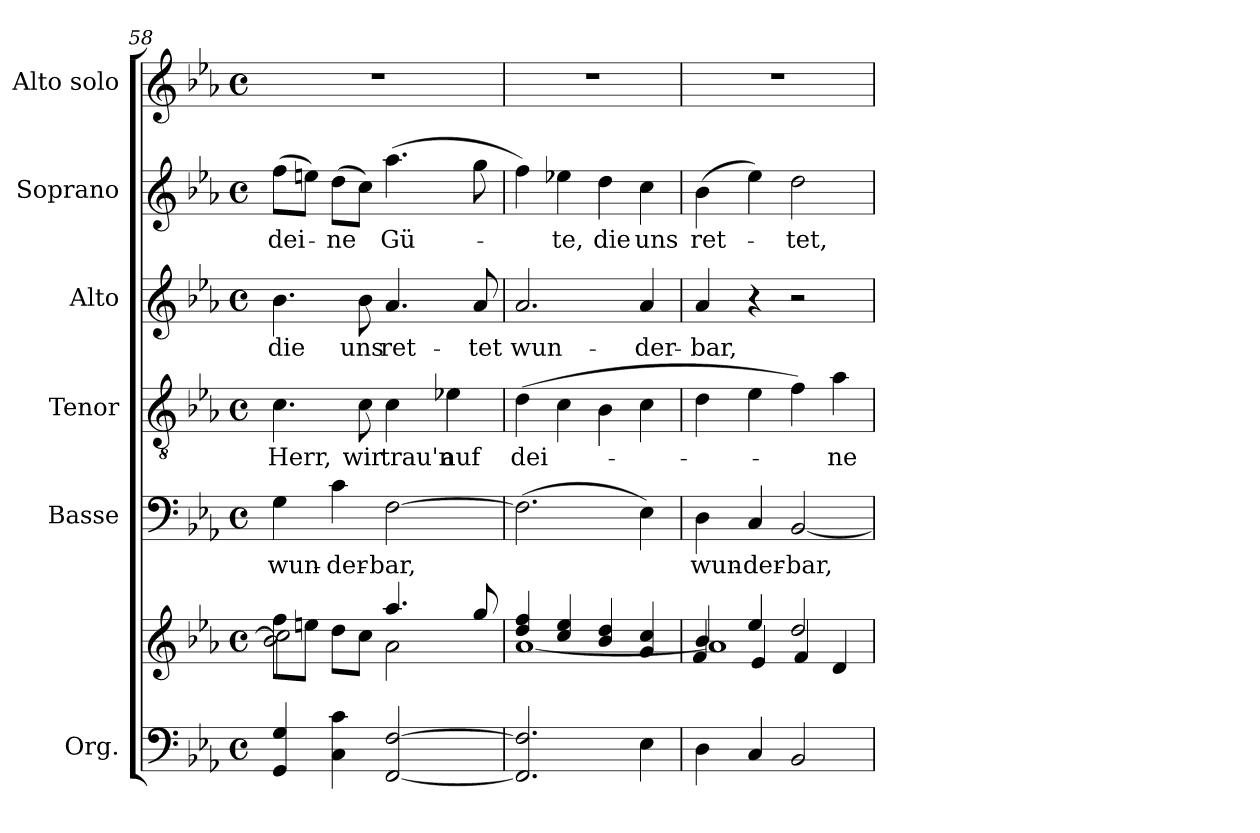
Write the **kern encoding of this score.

**kern	**kern	**kern	**text	**kern	**text	**kern	**text	**kern	**text	**kern
*part6	*part6	*part5	*part5	*part4	*part4	*part3	*part3	*part2	*part2	*part1
*staff7	*staff6	*staff5	*staff5	*staff4	*staff4	*staff3	*staff3	*staff2	*staff2	*staff1
*I"Org.	*	*I"Basse	*	*I"Tenor	*	*I"Alto	*	*I"Soprano	*	*I"Alto solo
*	*	*I'B.	*	*I'T.	*	*I'A.	*	*I'S.	*	*
*clefF4	*clefG2	*clefF4	*	*clefGv2	*	*clefG2	*	*clefG2	*	*clefG2
*k[b-e-a-]	*k[b-e-a-]	*k[b-e-a-]	*	*k[b-e-a-]	*	*k[b-e-a-]	*	*k[b-e-a-]	*	*k[b-e-a-]
*M4/4	*M4/4	*M4/4	*	*M4/4	*	*M4/4	*	*M4/4	*	*M4/4
*met(c)	*met(c)	*met(c)	*	*met(c)	*	*met(c)	*	*met(c)	*	*met(c)
=58	=58	=58	=58	=58	=58	=58	=58	=58	=58	=58
*	*^	*	*	*	*	*	*	*	*	*
!	!	!	!	!LO:LY:b	!	!LO:LY:b	!	!LO:LY:b	!	!LO:LY:b	!
4GG 4G	8ff\L	2b- 2cc]	4G\	wun-	4.c\	Herr,	4.b-\	die	(8ff\L	dei-	1r
.	8een\J	.	.	.	.	.	.	.	8een\J)	.	.
!	!	!	!	!LO:LY:b	!	!	!	!	!	!LO:LY:b	!
4C 4c	8dd\L	.	4c\	-der-	.	.	.	.	(8dd\L	-ne	.
!	!	!	!	!	!	!LO:LY:b	!	!LO:LY:b	!	!	!
.	8cc\J	.	.	.	8c\	wir	8b-\	uns	8cc\J)	.	.
!	!	!	!	!LO:LY:b	!	!LO:LY:b	!	!LO:LY:b	!	!LO:LY:b	!
[2FF [2F	4.aa-	2a-	[2F\	-bar,	4c\	trau'n	4.a-/	ret-	(4.aa-\	Gü-	.
!	!	!	!	!	!	!LO:LY:b	!	!	!	!	!
.	.	.	.	.	4e-X\	auf	.	.	.	.	.
!	!	!	!	!	!	!	!	!LO:LY:b	!	!	!
.	8gg	.	.	.	.	.	8a-/	-tet	8gg\	.	.
=59	=59	=59	=59	=59	=59	=59	=59	=59	=59	=59	=59
!	!	!	!	!	!	!LO:LY:b	!	!LO:LY:b	!	!	!
2.FF] 2.F]	4dd 4ff	[1a-	(2.F\]	.	(4d\	dei-	2.a-/	wun-	4ff\)	.	1r
!	!	!	!	!	!	!	!	!	!	!LO:LY:b	!
.	4cc 4ee-	.	.	.	4c\	.	.	.	4ee-X\	-te,	.
!	!	!	!	!	!	!	!	!	!	!LO:LY:b	!
.	4b- 4dd	.	.	.	4B-\	.	.	.	4dd\	die	.
!	!	!	!	!	!	!	!	!LO:LY:b	!	!LO:LY:b	!
4E-	4g 4cc	.	4E-\)	.	4c\	.	4a-/	-der-	4cc\	uns	.
=60	=60	=60	=60	=60	=60	=60	=60	=60	=60	=60	=60
*	*	*^	*	*	*	*	*	*	*	*	*
!	!	!	!	!	!LO:LY:b	!	!	!	!LO:LY:b	!	!LO:LY:b	!
4D	4b-	1a-]	4f	4D\	wun-	4d\	.	4a-/	-bar,	(4b-\	ret-	1r
!	!	!	!	!	!LO:LY:b	!	!	!	!	!	!	!
4C	4ee-	.	4e-	4C/	-der-	4e-\	.	4r	.	4ee-\)	.	.
!	!	!	!	!	!LO:LY:b	!	!	!	!	!	!LO:LY:b	!
2BB-	2dd	.	4f	[2BB-/	-bar,	4f\)	.	2r	.	2dd\	-tet,	.
!	!	!	!	!	!	!	!LO:LY:b	!	!	!	!	!
.	.	.	4d	.	.	4a-\	-ne	.	.	.	.	.
*	*v	*v	*v	*	*	*	*	*	*	*	*	*
=	=	=	=	=	=	=	=	=	=	=
*-	*-	*-	*-	*-	*-	*-	*-	*-	*-	*-
